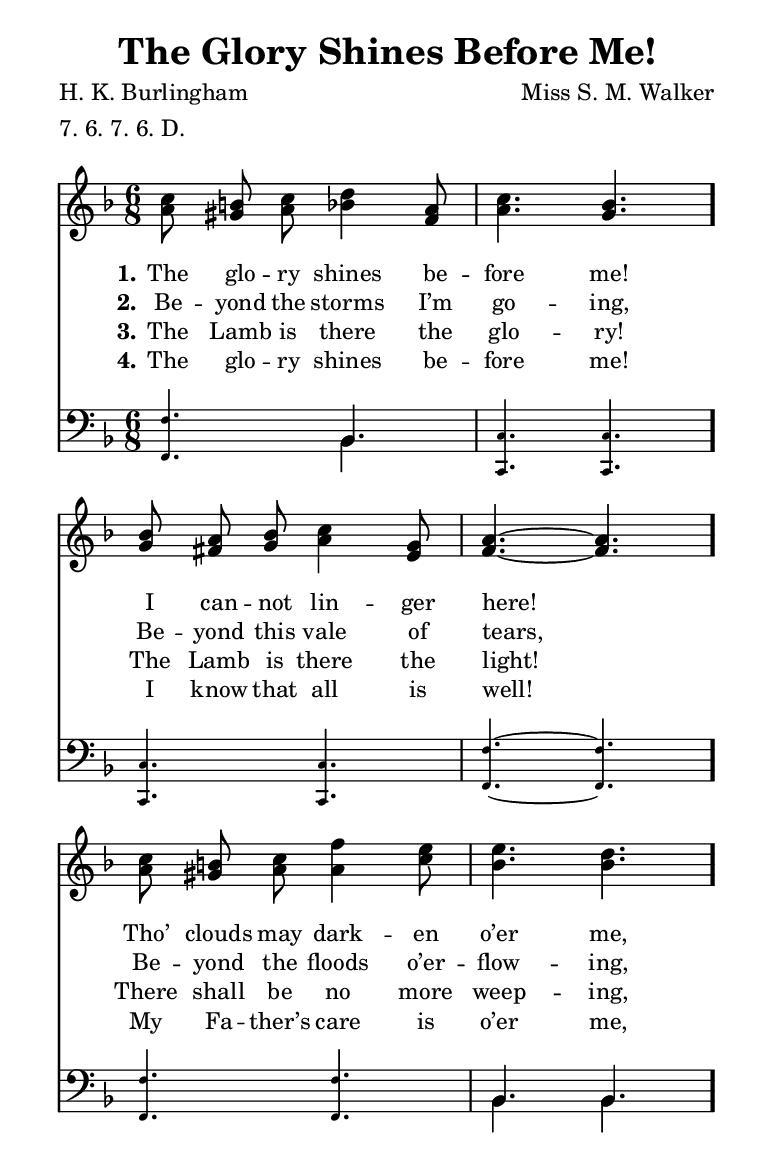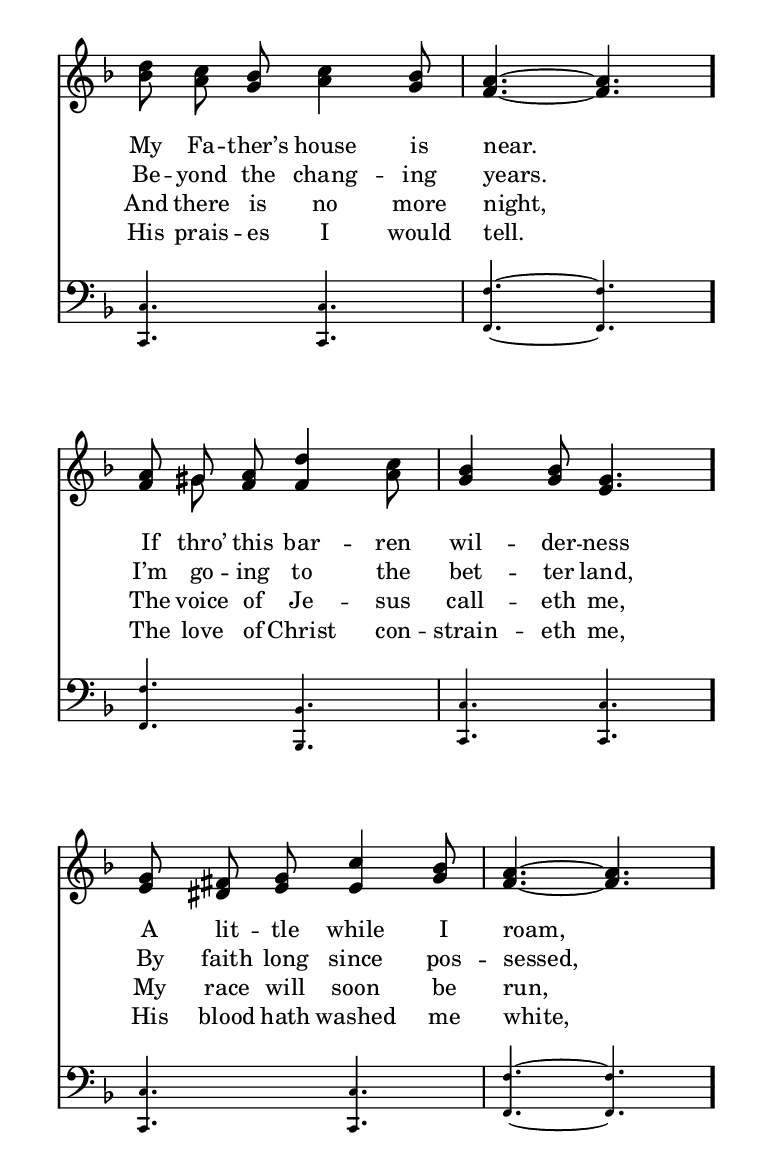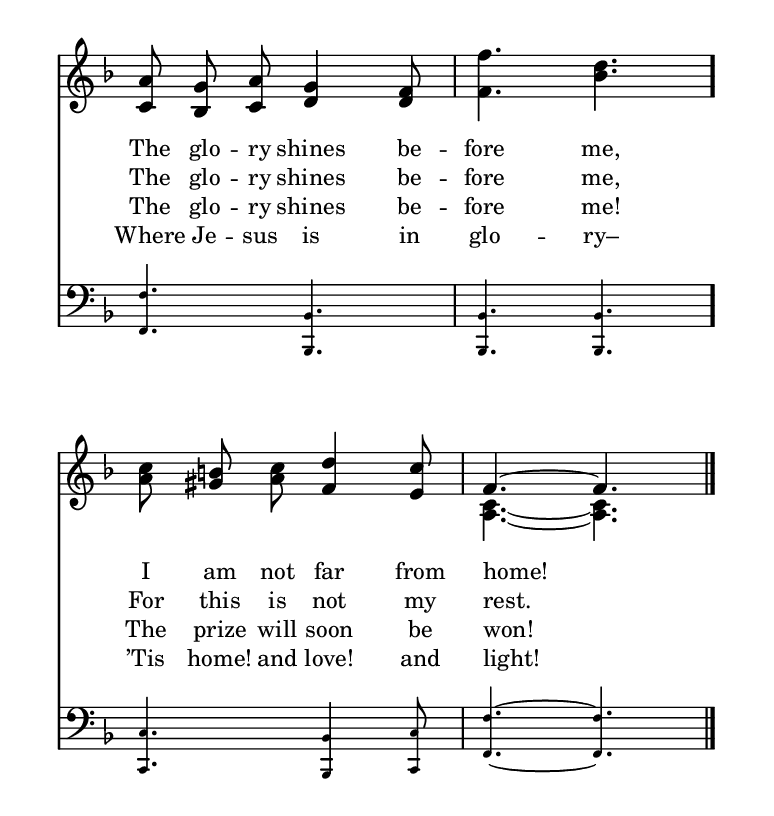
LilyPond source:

\include "common/global.ily"
\paper {
  \include "common/paper.ily"
}

\header{
  hymnnumber = "263"
  title = "The Glory Shines Before Me!"
  tunename = ""
  meter = "7. 6. 7. 6. D."
  poet = "H. K. Burlingham"
  composer = "Miss S. M. Walker"
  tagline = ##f
}

global = {
  \include "common/overrides.ily"
  \override Staff.TimeSignature.style = #'numbered
  \time 6/8
  \override Score.MetronomeMark.transparent = ##t % hide all fermata changes too
  \tempo 4=80
  \key f \major
  \autoBeamOff
}

patternA = { c8 c c c4 c8 | c4. c4. }
patternB = { c8 c c c4 c8 | c4 c8 c4. }
patternC = { c4. c4. }

notesSoprano = {
\global
\relative c'' {

  c8 b c d4 a8 | c4. bes4. |
  bes8 a bes c4 g8 | a4. ~ a4. |
  c8 b c f4 e8 | e4. d4. |
  d8 c bes c4 bes8 | a4. ~ a4. |

  \changePitch \patternB { a gis a d c | bes bes g }
  \changePitch \patternA { g fis g c bes | a ~ a }
  \changePitch \patternA { a g a g f | f' d }
  \changePitch \patternA { c b c d c | f, ~ f }

  \bar "|."

}
}

notesAlto = {
\global
\relative e' {

  \changePitch \patternA { a gis a bes f | a g }
  \changePitch \patternA { g fis g a e | f ~ f }
  \changePitch \patternA { a gis a a c | bes bes }
  \changePitch \patternA { bes a g a g | f ~ f }

  \changePitch \patternB { f gis f f a | g g e }
  \changePitch \patternA { e dis e e g | f ~ f }
  \changePitch \patternA { c bes c d d | f bes }
  \changePitch \patternA { a gis a f e | <c a> ~ <c a> }

}
}

notesTenor = {
\global
\override NoteHead.font-size = #-4
\relative a {

  \changePitch \patternC { f bes, | c c }
  \changePitch \patternC { c c | f ~ f }
  \changePitch \patternC { f f | bes, bes }
  \changePitch \patternC { c c | f ~ f }

  \changePitch \patternC { f bes, | c c }
  \changePitch \patternC { c c | f ~ f }
  \changePitch \patternC { f bes, | bes bes }
  c4. bes4 c8 | f4. ~ f

}
}

notesBass = {
\global
\override NoteHead.font-size = #-4
\relative f, {

  \changePitch \patternC { f bes | c, c }
  \changePitch \patternC { c c | f ~ f }
  \changePitch \patternC { f f | bes bes }
  \changePitch \patternC { c, c | f ~ f }

  \changePitch \patternC { f bes, | c c }
  \changePitch \patternC { c c | f ~ f }
  \changePitch \patternC { f bes, | bes bes }
  c4. bes4 c8 | f4. ~ f

}
}

wordsA = \lyricmode {
\set stanza = "1."

The glo -- ry shines be -- fore me! \bar "."
I can -- not lin -- ger here! \bar "."
Tho’ clouds may dark -- en o’er me, \bar "."
My Fa -- ther’s house is near. \bar "."
If thro’ this bar -- ren wil -- der -- ness \bar "."
A lit -- tle while I roam, \bar "."
The glo -- ry shines be -- fore me, \bar "."
I am not far from home! \bar "."

}

wordsB = \lyricmode {
\set stanza = "2."

Be -- yond the storms I’m go -- ing,
Be -- yond this vale of tears,
Be -- yond the floods o’er -- flow -- ing,
Be -- yond the chang -- ing years.
I’m go -- ing to the bet -- ter land,
By faith long since pos -- sessed,
The glo -- ry shines be -- fore me,
For this is not my rest.

}

wordsC = \lyricmode {
\set stanza = "3."

The Lamb is there the glo -- ry!
The Lamb is there the light!
There shall be no more weep -- ing,
And there is no more night,
The voice of Je -- sus call -- eth me,
My race will soon be run,
The glo -- ry shines be -- fore me!
The prize will soon be won!

}

wordsD = \lyricmode {
\set stanza = "4."

The glo -- ry shines be -- fore me!
I know that all is well!
My Fa -- ther’s care is o’er me,
His prais -- es I would tell.
The love of Christ con -- strain -- eth me,
His blood hath washed me white,
Where Je -- sus is in glo -- ry–
’Tis home! and love! and light!

}

\score {
  \context ChoirStaff <<
    \context Staff = upper <<
      \set ChoirStaff.systemStartDelimiter = #'SystemStartBar
      \partcombine #'(2 . 9) \notesSoprano \notesAlto
      \context NullVoice = sopranos { \voiceOne << \notesSoprano >> }
      \context NullVoice = altos { \voiceTwo << \notesAlto >> }
      \context Lyrics = one   \lyricsto sopranos \wordsA
      \context Lyrics = two   \lyricsto sopranos \wordsB
      \context Lyrics = three \lyricsto sopranos \wordsC
      \context Lyrics = four  \lyricsto sopranos \wordsD
    >>
    \context Staff = men <<
      \clef bass
      \partcombine #'(2 . 9) \notesTenor \notesBass
      \context NullVoice = tenors { \voiceOne << \notesTenor >> }
      \context NullVoice = basses { \voiceTwo << \notesBass >> }
    >>
  >>
  \layout {
    \include "common/layout.ily"
  }
  \midi{
    \include "common/midi.ily"
  }
}

\version "2.19.49"  % necessary for upgrading to future LilyPond versions.

% vi:set et ts=2 sw=2 ai nocindent syntax=lilypond:
